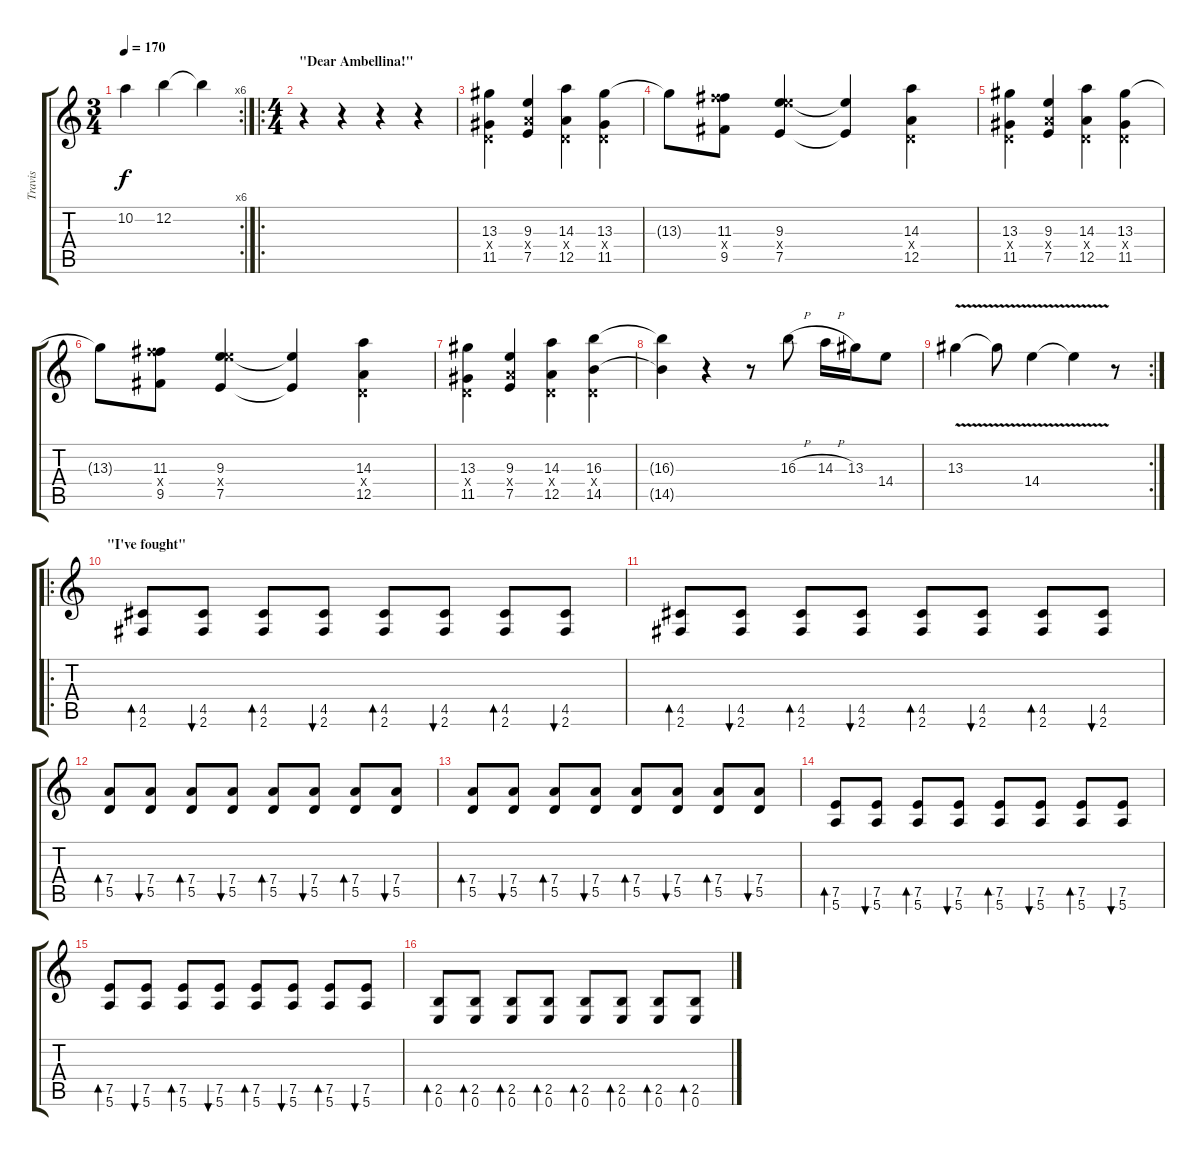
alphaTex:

\track ("Travis" "Travis") {instrument overdrivenguitar}
\staff {score tabs}
\tuning (E4 B3 G3 D3 A2 E2) {hide}
\rc 6
\ts (3 4)
\tempo 170
\clef g2
\ks c
10.2.4{dy f} 12.2.4 12.2{t}.4 |
\ro
\ts (4 4)
\section ("" "\"Dear Ambellina!\"")
r.4 r.4 r.4 r.4 |
(13.3 0.4{x} 11.5).4 (9.3 7.4{x} 7.5).4 (14.3 0.4{x} 12.5).4 (13.3 0.4{x} 11.5).4 |
13.3{t}.8 (11.3 16.4{x} 9.5).8 (9.3 14.4{x} 7.5).4 (9.3{t} 7.5{t}).4 (14.3 0.4{x} 12.5).4 |
(13.3 0.4{x} 11.5).4 (9.3 7.4{x} 7.5).4 (14.3 0.4{x} 12.5).4 (13.3 0.4{x} 11.5).4 |
13.3{t}.8 (11.3 16.4{x} 9.5).8 (9.3 14.4{x} 7.5).4 (9.3{t} 7.5{t}).4 (14.3 0.4{x} 12.5).4 |
(13.3 0.4{x} 11.5).4 (9.3 7.4{x} 7.5).4 (14.3 0.4{x} 12.5).4 (16.3 0.4{x} 14.5).4 |
(16.3{t} 14.5{t}).4 r.4 r.8 16.3{h}.8 14.3{h}.16 13.3.16 14.4.8 |
\rc 2
13.3{v}.4 13.3{t}.8 14.4{v}.4 14.4{t}.4 r.8 |
\ro
\section ("" "\"I've fought\"")
(4.5 2.6).8{bd 60} (4.5 2.6).8{bu 60} (4.5 2.6).8{bd 60} (4.5 2.6).8{bu 60} (4.5 2.6).8{bd 60} (4.5 2.6).8{bu 60} (4.5 2.6).8{bd 60} (4.5 2.6).8{bu 60} |
(4.5 2.6).8{bd 60} (4.5 2.6).8{bu 60} (4.5 2.6).8{bd 60} (4.5 2.6).8{bu 60} (4.5 2.6).8{bd 60} (4.5 2.6).8{bu 60} (4.5 2.6).8{bd 60} (4.5 2.6).8{bu 60} |
(7.4 5.5).8{bd 60} (7.4 5.5).8{bu 60} (7.4 5.5).8{bd 60} (7.4 5.5).8{bu 60} (7.4 5.5).8{bd 60} (7.4 5.5).8{bu 60} (7.4 5.5).8{bd 60} (7.4 5.5).8{bu 60} |
(7.4 5.5).8{bd 60} (7.4 5.5).8{bu 60} (7.4 5.5).8{bd 60} (7.4 5.5).8{bu 60} (7.4 5.5).8{bd 60} (7.4 5.5).8{bu 60} (7.4 5.5).8{bd 60} (7.4 5.5).8{bu 60} |
(7.5 5.6).8{bd 60} (7.5 5.6).8{bu 60} (7.5 5.6).8{bd 60} (7.5 5.6).8{bu 60} (7.5 5.6).8{bd 60} (7.5 5.6).8{bu 60} (7.5 5.6).8{bd 60} (7.5 5.6).8{bu 60} |
(7.5 5.6).8{bd 60} (7.5 5.6).8{bu 60} (7.5 5.6).8{bd 60} (7.5 5.6).8{bu 60} (7.5 5.6).8{bd 60} (7.5 5.6).8{bu 60} (7.5 5.6).8{bd 60} (7.5 5.6).8{bu 60} |
(2.5 0.6).8{bd 60} (2.5 0.6).8{bd 60} (2.5 0.6).8{bd 60} (2.5 0.6).8{bd 60} (2.5 0.6).8{bd 60} (2.5 0.6).8{bd 60} (2.5 0.6).8{bd 60} (2.5 0.6).8{bd 60}
